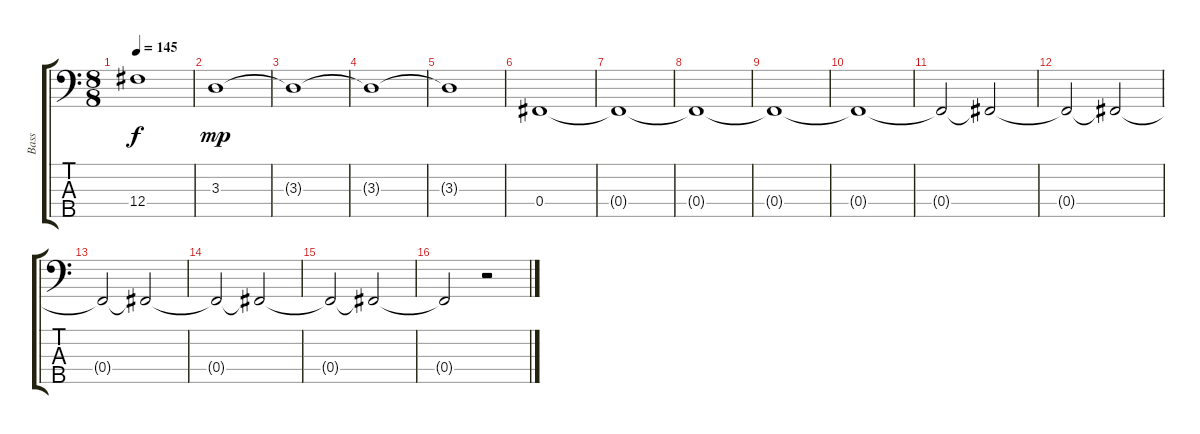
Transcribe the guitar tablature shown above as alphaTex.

\track ("Bass" "Bass") {instrument electricbasspick}
\staff {score tabs}
\tuning (Ab2 E2 B1 Gb1 B0) {hide}
\ts (8 8)
\tempo 145
\clef f4
\ks c
12.4{t}.1{dy f} |
3.3.1{dy mp} |
3.3{t}.1 |
3.3{t}.1 |
3.3{t}.1 |
0.4.1 |
0.4{t}.1 |
0.4{t}.1 |
0.4{t}.1 |
0.4{t}.1 |
0.4{t}.2 0.4{t}.2 |
0.4{t}.2 0.4{t}.2 |
0.4{t}.2 0.4{t}.2 |
0.4{t}.2 0.4{t}.2 |
0.4{t}.2 0.4{t}.2 |
0.4{t}.2 r.2
